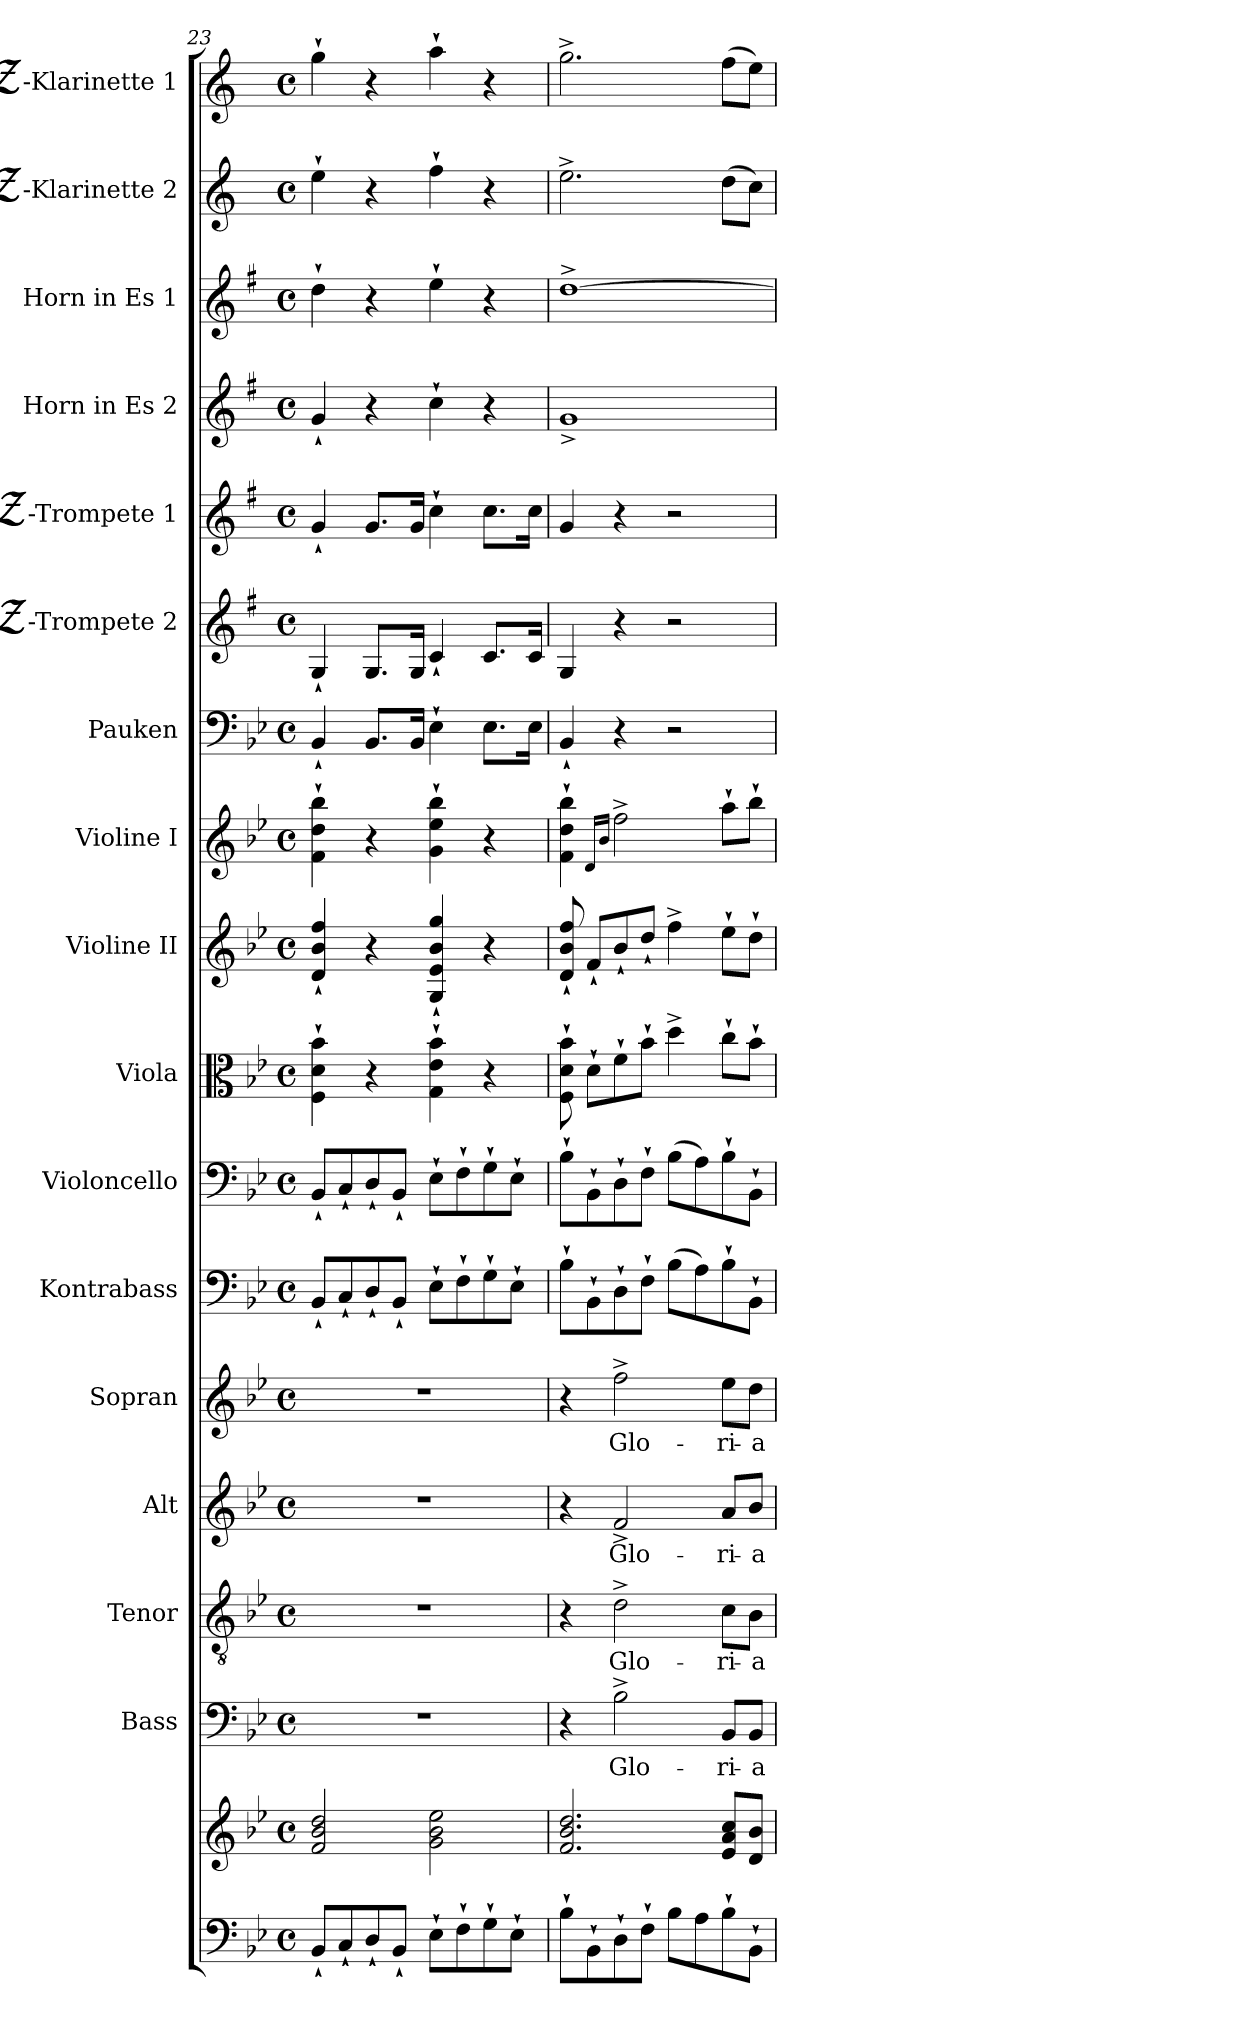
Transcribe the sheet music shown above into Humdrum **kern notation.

**kern	**kern	**kern	**text	**kern	**text	**kern	**text	**kern	**text	**kern	**kern	**kern	**kern	**kern	**kern	**kern	**kern	**kern	**kern	**kern	**kern
*part17	*part17	*part16	*part16	*part15	*part15	*part14	*part14	*part13	*part13	*part12	*part11	*part10	*part9	*part8	*part7	*part6	*part5	*part4	*part3	*part2	*part1
*staff18	*staff17	*staff16	*staff16	*staff15	*staff15	*staff14	*staff14	*staff13	*staff13	*staff12	*staff11	*staff10	*staff9	*staff8	*staff7	*staff6	*staff5	*staff4	*staff3	*staff2	*staff1
*	*	*I"Bass	*	*I"Tenor	*	*I"Alt	*	*I"Sopran	*	*I"Kontrabass	*I"Violoncello	*I"Viola	*I"Violine II	*I"Violine I	*I"Pauken	*I"Bb-Trompete 2	*I"Bb-Trompete 1	*I"Horn in Es 2	*I"Horn in Es 1	*I"Bb-Klarinette 2	*I"Bb-Klarinette 1
*	*	*I'B.	*	*I'T.	*	*I'A.	*	*I'S.	*	*I'Kb.	*I'Vc.	*I'Vla.	*I'Vl. II	*I'Vl. I	*I'Pk.	*I'Bb Trp. 2	*I'Bb Trp. 1	*	*	*I'Bb Kl. 2	*I'Bb Kl. 1
*clefF4	*clefG2	*clefF4	*	*clefGv2	*	*clefG2	*	*clefG2	*	*clefF4	*clefF4	*clefC3	*clefG2	*clefG2	*clefF4	*clefG2	*clefG2	*clefG2	*clefG2	*clefG2	*clefG2
*	*	*	*	*	*	*	*	*	*	*ITrd7c12	*	*	*	*	*	*ITrd-2c-3	*ITrd-2c-3	*ITrd5c9	*ITrd5c9	*ITrd1c2	*ITrd1c2
*k[b-e-]	*k[b-e-]	*k[b-e-]	*	*k[b-e-]	*	*k[b-e-]	*	*k[b-e-]	*	*k[b-e-]	*k[b-e-]	*k[b-e-]	*k[b-e-]	*k[b-e-]	*k[b-e-]	*k[b-e-]	*k[b-e-]	*k[b-e-]	*k[b-e-]	*k[b-e-]	*k[b-e-]
*B-:	*B-:	*B-:	*	*B-:	*	*B-:	*	*B-:	*	*B-:	*B-:	*B-:	*B-:	*B-:	*B-:	*B-:	*B-:	*B-:	*B-:	*B-:	*B-:
*M4/4	*M4/4	*M4/4	*	*M4/4	*	*M4/4	*	*M4/4	*	*M4/4	*M4/4	*M4/4	*M4/4	*M4/4	*M4/4	*M4/4	*M4/4	*M4/4	*M4/4	*M4/4	*M4/4
*met(c)	*met(c)	*met(c)	*	*met(c)	*	*met(c)	*	*met(c)	*	*met(c)	*met(c)	*met(c)	*met(c)	*met(c)	*met(c)	*met(c)	*met(c)	*met(c)	*met(c)	*met(c)	*met(c)
=23	=23	=23	=23	=23	=23	=23	=23	=23	=23	=23	=23	=23	=23	=23	=23	=23	=23	=23	=23	=23	=23
8BB-`</L	2f/ 2b-/ 2dd/	1r	.	1r	.	1r	.	1r	.	8BBB-`</L	8BB-`</L	4F\`> 4d\`> 4b-\`>	4d/`< 4b-/`< 4ff/`<	4f\`> 4dd\`> 4bb-\`>	4BB-`</	4B-`</	4b-`</	4B-`</	4f`>\	4dd`>\	4ff`>\
8C`</	.	.	.	.	.	.	.	.	.	8CC`</	8C`</	.	.	.	.	.	.	.	.	.	.
8D`</	.	.	.	.	.	.	.	.	.	8DD`</	8D`</	4r	4r	4r	8.BB-/L	8.B-/L	8.b-/L	4r	4r	4r	4r
8BB-`</J	.	.	.	.	.	.	.	.	.	8BBB-`</J	8BB-`</J	.	.	.	.	.	.	.	.	.	.
.	.	.	.	.	.	.	.	.	.	.	.	.	.	.	16BB-/Jk	16B-/Jk	16b-/Jk	.	.	.	.
8E-`>\L	2g\ 2b-\ 2ee-\	.	.	.	.	.	.	.	.	8EE-`>\L	8E-`>\L	4G\`> 4e-\`> 4b-\`>	4G/`< 4e-/`< 4b-/`< 4gg/`<	4g\`> 4ee-\`> 4bb-\`>	4E-`>\	4e-`</	4ee-`>\	4e-`>\	4g`>\	4ee-`>\	4gg`>\
8F`>\	.	.	.	.	.	.	.	.	.	8FF`>\	8F`>\	.	.	.	.	.	.	.	.	.	.
8G`>\	.	.	.	.	.	.	.	.	.	8GG`>\	8G`>\	4r	4r	4r	8.E-\L	8.e-/L	8.ee-\L	4r	4r	4r	4r
8E-`>\J	.	.	.	.	.	.	.	.	.	8EE-`>\J	8E-`>\J	.	.	.	.	.	.	.	.	.	.
.	.	.	.	.	.	.	.	.	.	.	.	.	.	.	16E-\Jk	16e-/Jk	16ee-\Jk	.	.	.	.
=24	=24	=24	=24	=24	=24	=24	=24	=24	=24	=24	=24	=24	=24	=24	=24	=24	=24	=24	=24	=24	=24
8B-`>\L	2.f/ 2.b-/ 2.dd/	4r	.	4r	.	4r	.	4r	.	8BB-`>\L	8B-`>\L	8F\`> 8d\`> 8b-\`>	8d/`< 8b-/`< 8ff/`<	4f\`> 4dd\`> 4bb-\`>	4BB-`</	4B-/	4b-/	1B-^<	[1f^>	2.dd^>\	2.ff^>\
8BB-`>\	.	.	.	.	.	.	.	.	.	8BBB-`>\	8BB-`>\	8d`>\L	8f`</L	.	.	.	.	.	.	.	.
.	.	.	.	.	.	.	.	.	.	.	.	.	.	16qd/LL	.	.	.	.	.	.	.
.	.	.	.	.	.	.	.	.	.	.	.	.	.	16qb-/JJ	.	.	.	.	.	.	.
!	!	!	!LO:LY:b	!	!LO:LY:b	!	!LO:LY:b	!	!LO:LY:b	!	!	!	!	!	!	!	!	!	!	!	!
8D`>\	.	2B-^>\	Glo-	2d^>\	Glo-	2f^</	Glo-	2ff^>\	Glo-	8DD`>\	8D`>\	8f`>\	8b-`</	2ff^>\	4r	4r	4r	.	.	.	.
8F`>\J	.	.	.	.	.	.	.	.	.	8FF`>\J	8F`>\J	8b-`>\J	8dd`</J	.	.	.	.	.	.	.	.
8B-\L	.	.	.	.	.	.	.	.	.	(>8BB-\L	(>8B-\L	4dd^>\	4ff^>\	.	2r	2r	2r	.	.	.	.
8A\	.	.	.	.	.	.	.	.	.	8AA\)	8A\)	.	.	.	.	.	.	.	.	.	.
!	!	!	!LO:LY:b	!	!LO:LY:b	!	!LO:LY:b	!	!LO:LY:b	!	!	!	!	!	!	!	!	!	!	!	!
8B-`>\	8e-/ 8a/ 8cc/L	8BB-/L	-ri-	8c\L	-ri-	8a/L	-ri-	8ee-\L	-ri-	8BB-`>\	8B-`>\	8cc`>\L	8ee-`>\L	8aa`>\L	.	.	.	.	.	(>8cc\L	(>8ee-\L
!	!	!	!LO:LY:b	!	!LO:LY:b	!	!LO:LY:b	!	!LO:LY:b	!	!	!	!	!	!	!	!	!	!	!	!
8BB-`>\J	8d/ 8b-/J	8BB-/J	-a	8B-\J	-a	8b-/J	-a	8dd\J	-a	8BBB-`>\J	8BB-`>\J	8b-`>\J	8dd`>\J	8bb-`>\J	.	.	.	.	.	8b-\J)	8dd\J)
=	=	=	=	=	=	=	=	=	=	=	=	=	=	=	=	=	=	=	=	=	=
*-	*-	*-	*-	*-	*-	*-	*-	*-	*-	*-	*-	*-	*-	*-	*-	*-	*-	*-	*-	*-	*-
